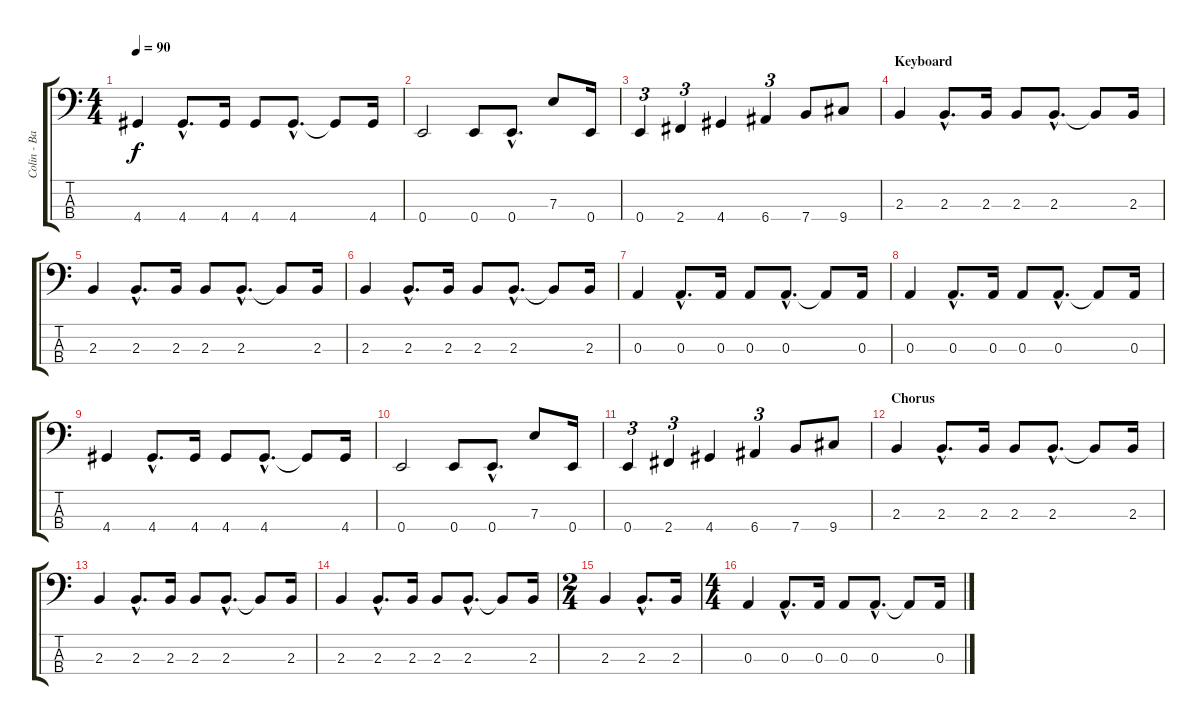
\track ("Colin - Bass" "Colin - Ba") {instrument electricbassfinger}
\staff {score tabs}
\tuning (G2 D2 A1 E1) {hide}
\ts (4 4)
\tempo 90
\clef f4
\ks c
4.4.4{dy f} 4.4{hac}.8{d} 4.4.16 4.4.8 4.4{hac}.8{d} 4.4{t}.8 4.4.16 |
0.4.2 0.4.8 0.4{hac}.8{d} 7.3.8 0.4.16 |
0.4.4{tu (3 2)} 2.4.4{tu (3 2)} 4.4.4 6.4.4{tu (3 2)} 7.4.8 9.4.8 |
\section ("" "Keyboard")
2.3.4 2.3{hac}.8{d} 2.3.16 2.3.8 2.3{hac}.8{d} 2.3{t}.8 2.3.16 |
2.3.4 2.3{hac}.8{d} 2.3.16 2.3.8 2.3{hac}.8{d} 2.3{t}.8 2.3.16 |
2.3.4 2.3{hac}.8{d} 2.3.16 2.3.8 2.3{hac}.8{d} 2.3{t}.8 2.3.16 |
0.3.4 0.3{hac}.8{d} 0.3.16 0.3.8 0.3{hac}.8{d} 0.3{t}.8 0.3.16 |
0.3.4 0.3{hac}.8{d} 0.3.16 0.3.8 0.3{hac}.8{d} 0.3{t}.8 0.3.16 |
4.4.4 4.4{hac}.8{d} 4.4.16 4.4.8 4.4{hac}.8{d} 4.4{t}.8 4.4.16 |
0.4.2 0.4.8 0.4{hac}.8{d} 7.3.8 0.4.16 |
0.4.4{tu (3 2)} 2.4.4{tu (3 2)} 4.4.4 6.4.4{tu (3 2)} 7.4.8 9.4.8 |
\section ("" "Chorus")
2.3.4 2.3{hac}.8{d} 2.3.16 2.3.8 2.3{hac}.8{d} 2.3{t}.8 2.3.16 |
2.3.4 2.3{hac}.8{d} 2.3.16 2.3.8 2.3{hac}.8{d} 2.3{t}.8 2.3.16 |
2.3.4 2.3{hac}.8{d} 2.3.16 2.3.8 2.3{hac}.8{d} 2.3{t}.8 2.3.16 |
\ts (2 4)
2.3.4 2.3{hac}.8{d} 2.3.16 |
\ts (4 4)
0.3.4 0.3{hac}.8{d} 0.3.16 0.3.8 0.3{hac}.8{d} 0.3{t}.8 0.3.16
